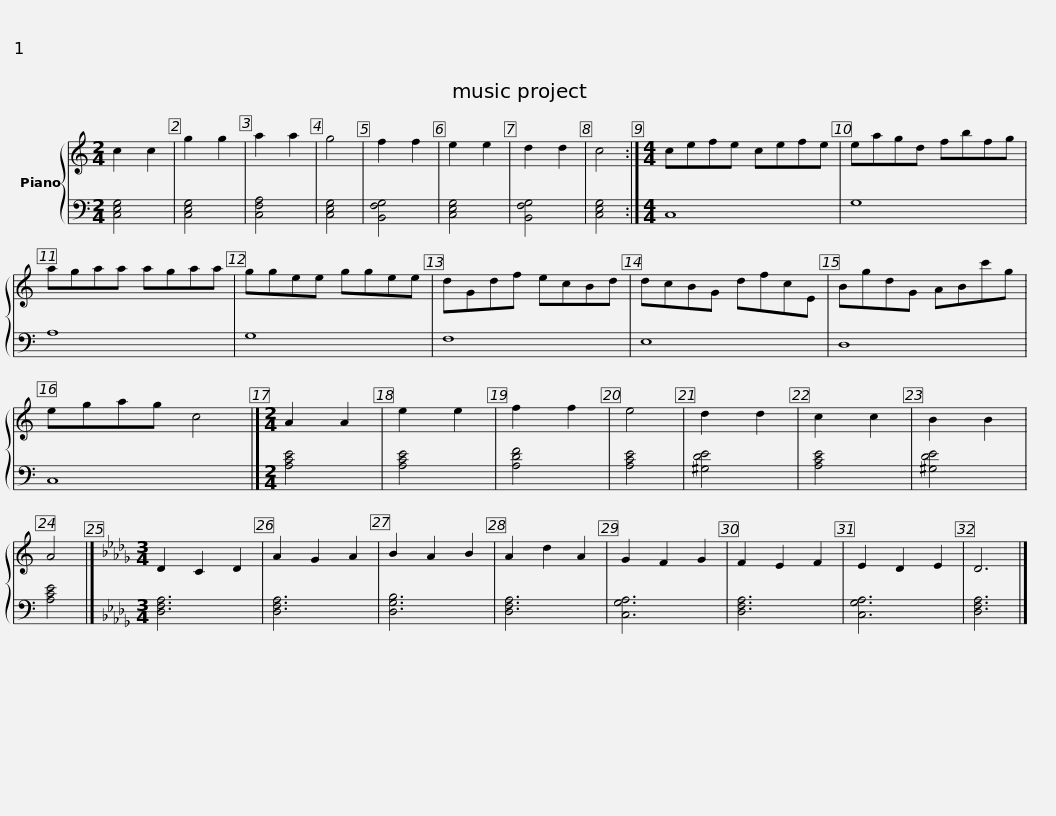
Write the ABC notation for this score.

X:1
%%score { 1 | 2 }
L:1/8
M:2/4
I:linebreak $
K:C
V:1 treble
V:2 bass
V:1
 c2 c2 | g2 g2 | a2 a2 | g4 | f2 f2 | %5
 e2 e2 | d2 d2 | c4 :|[M:4/4] cefe cefe | eagd fbfg |$ %10
 agaa agaa | ggee ggee | dGdf ecBd | dcBG dfcE |$ BgdG ABc'g | %15
 egag c4 |][M:2/4] A2 A2 | e2 e2 | f2 f2 | e4 | %20
 d2 d2 | c2 c2 | B2 B2 | A4 |]$[K:Db][M:3/4] D2 C2 D2 | %25
 A2 G2 A2 | B2 A2 B2 | A2 d2 A2 | G2 F2 G2 | F2 E2 F2 | %30
 E2 D2 E2 | D6 |] %32
V:2
 [C,E,G,]4 | [C,E,G,]4 | [C,F,A,]4 | [C,E,G,]4 | [B,,F,G,]4 | %5
 [C,E,G,]4 | [B,,F,G,]4 | [C,E,G,]4 :|[M:4/4] C,8 | G,8 |$ %10
 A,8 | G,8 | F,8 | E,8 |$ D,8 | %15
 C,8 |][M:2/4] [A,CE]4 | [A,CE]4 | [A,DF]4 | [A,CE]4 | %20
 [^G,DE]4 | [A,CE]4 | [^G,DE]4 | [A,CE]4 |]$[K:Db][M:3/4] [D,F,A,]6 | %25
 [D,F,A,]6 | [D,G,B,]6 | [D,F,A,]6 | [C,G,A,]6 | [D,F,A,]6 | %30
 [C,G,A,]6 | [D,F,A,]6 |] %32
